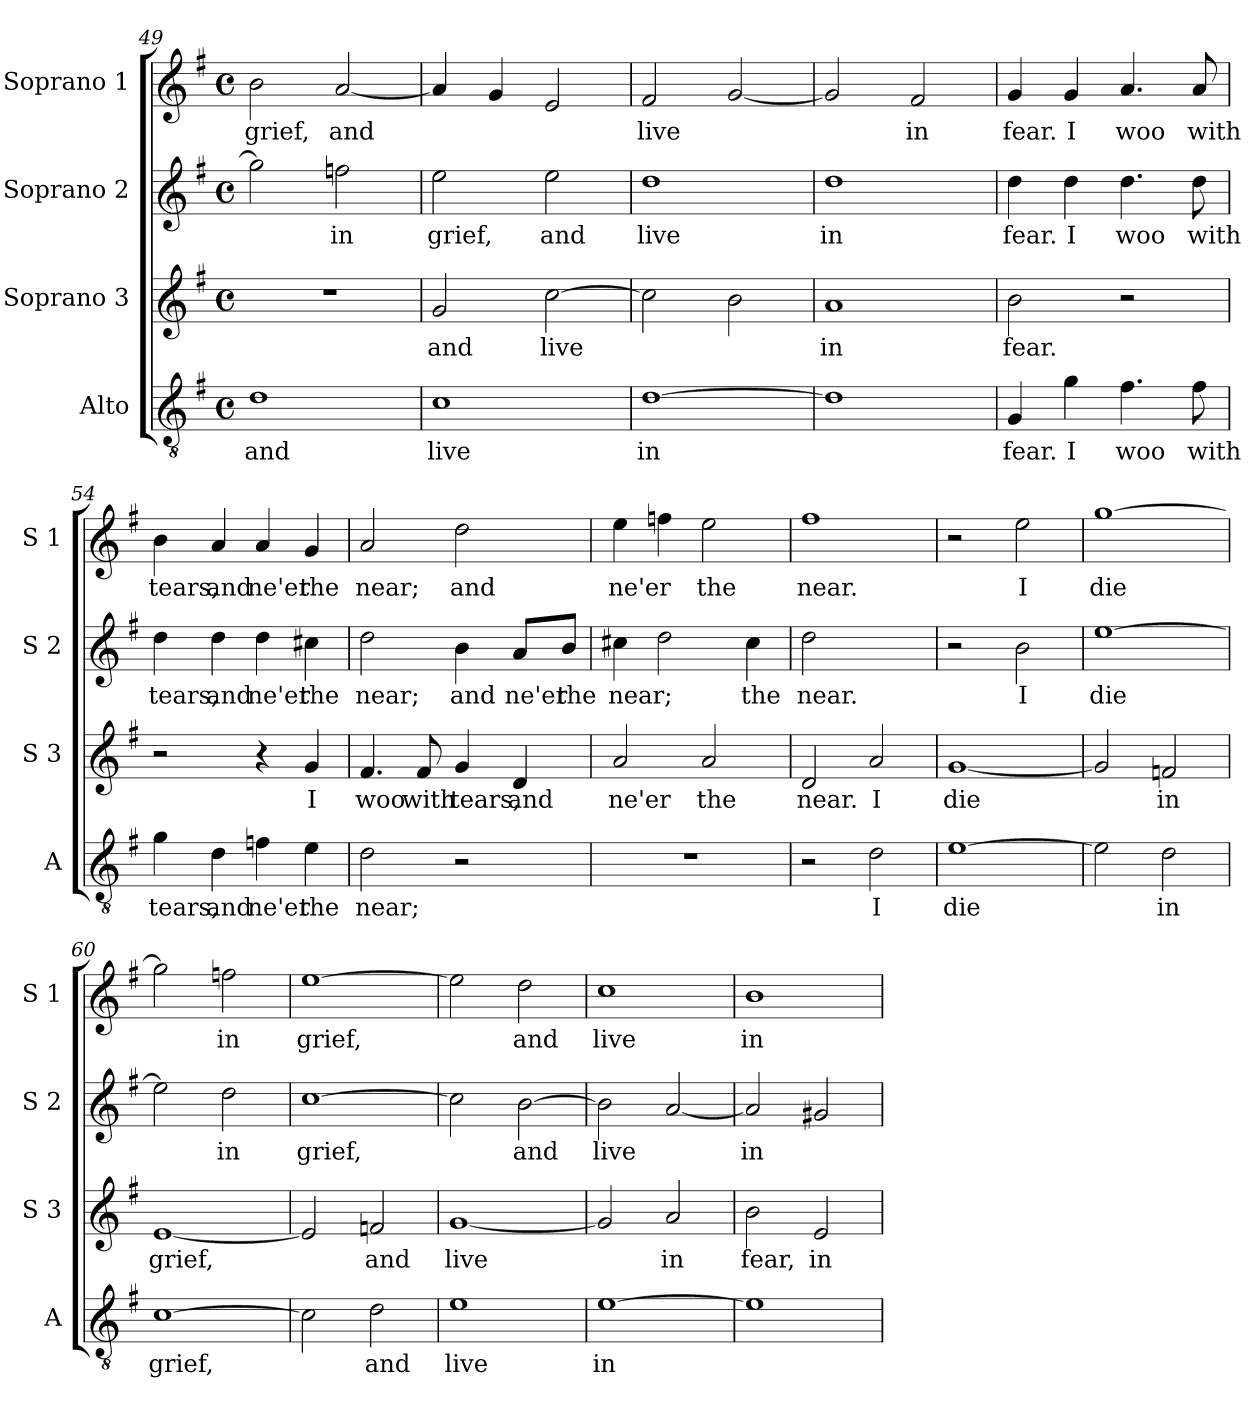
**kern	**text	**kern	**text	**kern	**text	**kern	**text
*part4	*part4	*part3	*part3	*part2	*part2	*part1	*part1
*staff4	*staff4	*staff3	*staff3	*staff2	*staff2	*staff1	*staff1
*I"Alto	*	*I"Soprano 3	*	*I"Soprano 2	*	*I"Soprano 1	*
*I'A	*	*I'S 3	*	*I'S 2	*	*I'S 1	*
!!LO:LB:g=z
*clefGv2	*	*clefG2	*	*clefG2	*	*clefG2	*
*k[f#]	*	*k[f#]	*	*k[f#]	*	*k[f#]	*
*G:	*	*G:	*	*G:	*	*G:	*
*M4/4	*	*M4/4	*	*M4/4	*	*M4/4	*
*met(c)	*	*met(c)	*	*met(c)	*	*met(c)	*
=49	=49	=49	=49	=49	=49	=49	=49
!	!LO:LY:b	!	!	!	!	!	!LO:LY:b
1d	and	1r	.	2gg\]	.	2b\	grief,
!	!	!	!	!	!LO:LY:b	!	!LO:LY:b
.	.	.	.	2ffn\	in	[2a/	and
=50	=50	=50	=50	=50	=50	=50	=50
!	!LO:LY:b	!	!LO:LY:b	!	!LO:LY:b	!	!
1c	live	2g/	and	2ee\	grief,	4a/]	.
.	.	.	.	.	.	4g/	.
!	!	!	!LO:LY:b	!	!LO:LY:b	!	!
.	.	[2cc\	live	2ee\	and	2e/	.
=51	=51	=51	=51	=51	=51	=51	=51
!	!LO:LY:b	!	!	!	!LO:LY:b	!	!LO:LY:b
[1d	in	2cc\]	.	1dd	live	2f#/	live
.	.	2b\	.	.	.	[2g/	.
=52	=52	=52	=52	=52	=52	=52	=52
!	!	!	!LO:LY:b	!	!LO:LY:b	!	!
1d]	.	1a	in	1dd	in	2g/]	.
!	!	!	!	!	!	!	!LO:LY:b
.	.	.	.	.	.	2f#/	in
=53	=53	=53	=53	=53	=53	=53	=53
!	!LO:LY:b	!	!LO:LY:b	!	!LO:LY:b	!	!LO:LY:b
4G/	fear.	2b\	fear.	4dd\	fear.	4g/	fear.
!	!LO:LY:b	!	!	!	!LO:LY:b	!	!LO:LY:b
4g\	I	.	.	4dd\	I	4g/	I
!	!LO:LY:b	!	!	!	!LO:LY:b	!	!LO:LY:b
4.f#\	woo	2r	.	4.dd\	woo	4.a/	woo
!	!LO:LY:b	!	!	!	!LO:LY:b	!	!LO:LY:b
8f#\	with	.	.	8dd\	with	8a/	with
=54	=54	=54	=54	=54	=54	=54	=54
!	!LO:LY:b	!	!	!	!LO:LY:b	!	!LO:LY:b
4g\	tears,	2r	.	4dd\	tears,	4b\	tears,
!	!LO:LY:b	!	!	!	!LO:LY:b	!	!LO:LY:b
4d\	and	.	.	4dd\	and	4a/	and
!	!LO:LY:b	!	!	!	!LO:LY:b	!	!LO:LY:b
4fn\	ne'er	4r	.	4dd\	ne'er	4a/	ne'er
!	!LO:LY:b	!	!LO:LY:b	!	!LO:LY:b	!	!LO:LY:b
4e\	the	4g/	I	4cc#X\	the	4g/	the
!!LO:PB:g=z
=55	=55	=55	=55	=55	=55	=55	=55
!	!LO:LY:b	!	!LO:LY:b	!	!LO:LY:b	!	!LO:LY:b
2d\	near;	4.f#/	woo	2dd\	near;	2a/	near;
!	!	!	!LO:LY:b	!	!	!	!
.	.	8f#/	with	.	.	.	.
!	!	!	!LO:LY:b	!	!LO:LY:b	!	!LO:LY:b
2r	.	4g/	tears,	4b\	and	2dd\	and
!	!	!	!LO:LY:b	!	!LO:LY:b	!	!
.	.	4d/	and	8a/L	ne'er	.	.
!	!	!	!	!	!LO:LY:b	!	!
.	.	.	.	8b/J	the	.	.
=56	=56	=56	=56	=56	=56	=56	=56
!	!	!	!LO:LY:b	!	!LO:LY:b	!	!LO:LY:b
1r	.	2a/	ne'er	4cc#X\	near;	4ee\	ne'er
.	.	.	.	2dd\	.	4ffn\	.
!	!	!	!LO:LY:b	!	!	!	!LO:LY:b
.	.	2a/	the	.	.	2ee\	the
!	!	!	!	!	!LO:LY:b	!	!
.	.	.	.	4cc#\	the	.	.
=57	=57	=57	=57	=57	=57	=57	=57
!	!	!	!LO:LY:b	!	!LO:LY:b	!	!LO:LY:b
2r	.	2d/	near.	2dd\	near.	1ff#	near.
!	!LO:LY:b	!	!LO:LY:b	!	!	!	!
2d\	I	2a/	I	2ryy	.	.	.
=58	=58	=58	=58	=58	=58	=58	=58
!	!LO:LY:b	!	!LO:LY:b	!	!	!	!
[1e	die	[1g	die	2r	.	2r	.
!	!	!	!	!	!LO:LY:b	!	!LO:LY:b
.	.	.	.	2b\	I	2ee\	I
=59	=59	=59	=59	=59	=59	=59	=59
!	!	!	!	!	!LO:LY:b	!	!LO:LY:b
2e\]	.	2g/]	.	[1ee	die	[1gg	die
!	!LO:LY:b	!	!LO:LY:b	!	!	!	!
2d\	in	2fn/	in	.	.	.	.
=60	=60	=60	=60	=60	=60	=60	=60
!	!LO:LY:b	!	!LO:LY:b	!	!	!	!
[1c	grief,	[1e	grief,	2ee\]	.	2gg\]	.
!	!	!	!	!	!LO:LY:b	!	!LO:LY:b
.	.	.	.	2dd\	in	2ffn\	in
=61	=61	=61	=61	=61	=61	=61	=61
!	!	!	!	!	!LO:LY:b	!	!LO:LY:b
2c\]	.	2e/]	.	[1cc	grief,	[1ee	grief,
!	!LO:LY:b	!	!LO:LY:b	!	!	!	!
2d\	and	2fn/	and	.	.	.	.
!!LO:LB:g=z
=62	=62	=62	=62	=62	=62	=62	=62
!	!LO:LY:b	!	!LO:LY:b	!	!	!	!
1e	live	[1g	live	2cc\]	.	2ee\]	.
!	!	!	!	!	!LO:LY:b	!	!LO:LY:b
.	.	.	.	[2b\	and	2dd\	and
=63	=63	=63	=63	=63	=63	=63	=63
!	!LO:LY:b	!	!	!	!LO:LY:b	!	!LO:LY:b
[1e	in	2g/]	.	2b\]	live	1cc	live
!	!	!	!LO:LY:b	!	!	!	!
.	.	2a/	in	[2a/	.	.	.
=64	=64	=64	=64	=64	=64	=64	=64
!	!	!	!LO:LY:b	!	!LO:LY:b	!	!LO:LY:b
1e]	.	2b\	fear,	2a/]	in	1b	in
!	!	!	!LO:LY:b	!	!	!	!
.	.	2e/	in	2g#X/	.	.	.
=	=	=	=	=	=	=	=
*-	*-	*-	*-	*-	*-	*-	*-
